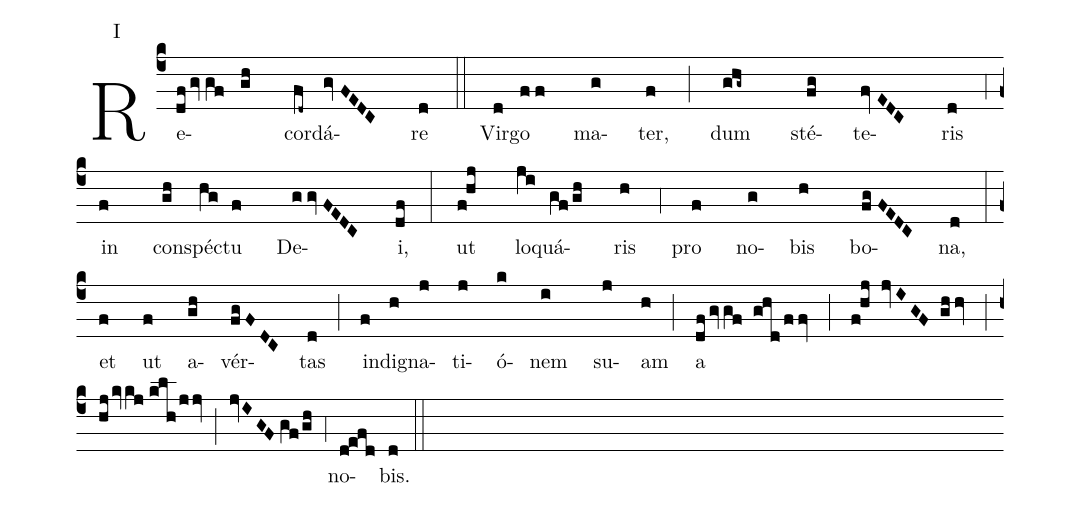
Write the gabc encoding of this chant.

annotation: I;
%%
(c4) Re(df/gvgf//gh)cor(fd~)dá(gvFEDC)re(d) (::) Vir(d)go(ff) ma(g)ter,(f) (;)
dum(ghg~) sté(fg)te(fvEDC)ris(d) (;4) (z)
in(f) con(gh)spé(hg)ctu(f) De(ggvFEDC)i,(df) (:)
ut(f!hj) lo(ji)quá(gf/gh)ris(h) (;4)
pro(f) no(g)bis(h) bo(fgFEDC)na,(d) (:) (z)
et(f) ut(f) a(gh)vér(fgFDC)tas(d) (;)
in(f)di(h)gna(j)ti(j)ó(k)nem(i) su(j)am(h) (;)
a(df/gvgf//ghd/ffv) (;)
(f!hj//jvIGF//ghhv) (;) (z)
(hj/kvkj//klh/jjv) (;)
(jvIGF//gf/gh) (;4) no(d!efd)bis.(d) (::)
% T. P. Al(h)le(jkh//jvIGF/gh;hvGF/gh)lú(d/efef)ia.(ed) (::)
